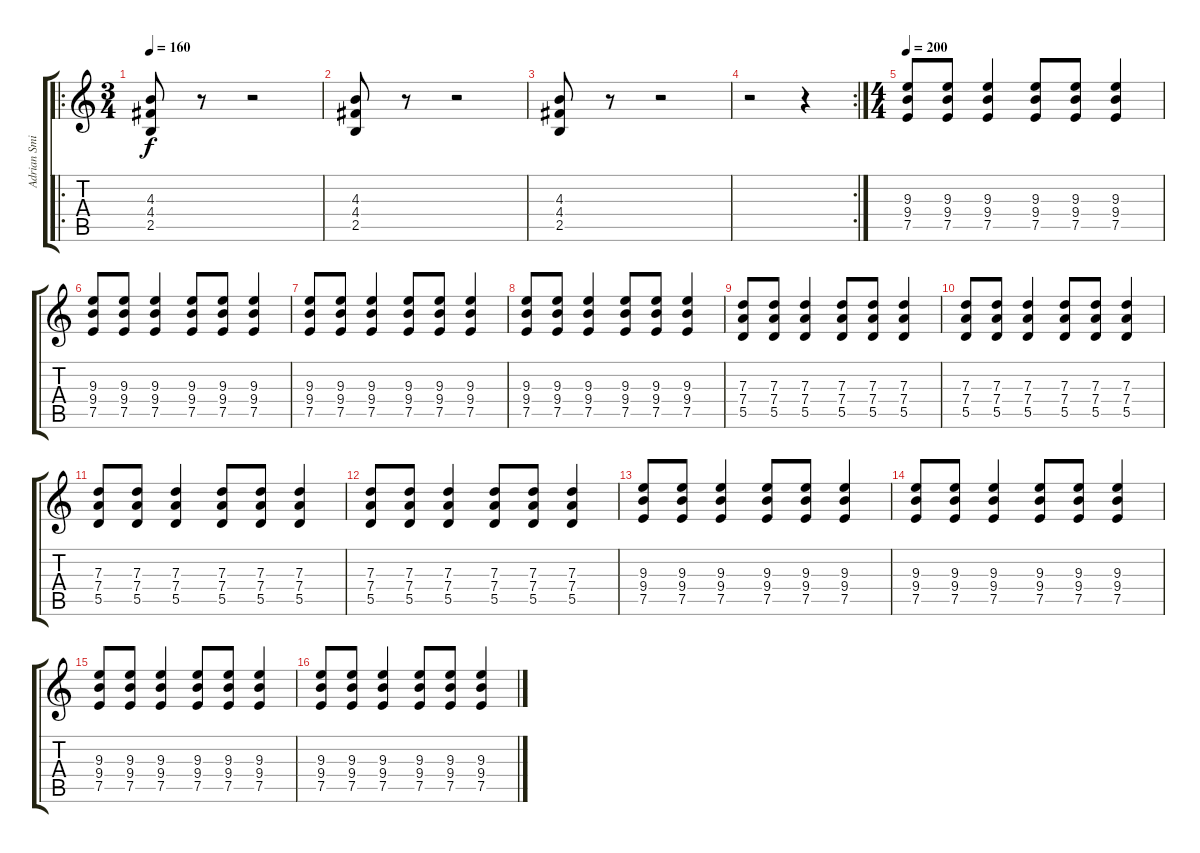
\track ("Adrian Smith" "Adrian Smi") {instrument distortionguitar}
\staff {score tabs}
\tuning (E4 B3 G3 D3 A2 E2) {hide}
\ro
\ts (3 4)
\tempo 160
\clef g2
\ks c
(4.3 4.4 2.5).8{dy f} r.8 r.2 |
(4.3 4.4 2.5).8 r.8 r.2 |
(4.3 4.4 2.5).8 r.8 r.2 |
\rc 2
r.2 r.4 |
\ts (4 4)
\tempo 200
(9.3 9.4 7.5).8 (9.3 9.4 7.5).8 (9.3 9.4 7.5).4 (9.3 9.4 7.5).8 (9.3 9.4 7.5).8 (9.3 9.4 7.5).4 |
(9.3 9.4 7.5).8 (9.3 9.4 7.5).8 (9.3 9.4 7.5).4 (9.3 9.4 7.5).8 (9.3 9.4 7.5).8 (9.3 9.4 7.5).4 |
(9.3 9.4 7.5).8 (9.3 9.4 7.5).8 (9.3 9.4 7.5).4 (9.3 9.4 7.5).8 (9.3 9.4 7.5).8 (9.3 9.4 7.5).4 |
(9.3 9.4 7.5).8 (9.3 9.4 7.5).8 (9.3 9.4 7.5).4 (9.3 9.4 7.5).8 (9.3 9.4 7.5).8 (9.3 9.4 7.5).4 |
(7.3 7.4 5.5).8 (7.3 7.4 5.5).8 (7.3 7.4 5.5).4 (7.3 7.4 5.5).8 (7.3 7.4 5.5).8 (7.3 7.4 5.5).4 |
(7.3 7.4 5.5).8 (7.3 7.4 5.5).8 (7.3 7.4 5.5).4 (7.3 7.4 5.5).8 (7.3 7.4 5.5).8 (7.3 7.4 5.5).4 |
(7.3 7.4 5.5).8 (7.3 7.4 5.5).8 (7.3 7.4 5.5).4 (7.3 7.4 5.5).8 (7.3 7.4 5.5).8 (7.3 7.4 5.5).4 |
(7.3 7.4 5.5).8 (7.3 7.4 5.5).8 (7.3 7.4 5.5).4 (7.3 7.4 5.5).8 (7.3 7.4 5.5).8 (7.3 7.4 5.5).4 |
(9.3 9.4 7.5).8 (9.3 9.4 7.5).8 (9.3 9.4 7.5).4 (9.3 9.4 7.5).8 (9.3 9.4 7.5).8 (9.3 9.4 7.5).4 |
(9.3 9.4 7.5).8 (9.3 9.4 7.5).8 (9.3 9.4 7.5).4 (9.3 9.4 7.5).8 (9.3 9.4 7.5).8 (9.3 9.4 7.5).4 |
(9.3 9.4 7.5).8 (9.3 9.4 7.5).8 (9.3 9.4 7.5).4 (9.3 9.4 7.5).8 (9.3 9.4 7.5).8 (9.3 9.4 7.5).4 |
(9.3 9.4 7.5).8 (9.3 9.4 7.5).8 (9.3 9.4 7.5).4 (9.3 9.4 7.5).8 (9.3 9.4 7.5).8 (9.3 9.4 7.5).4
